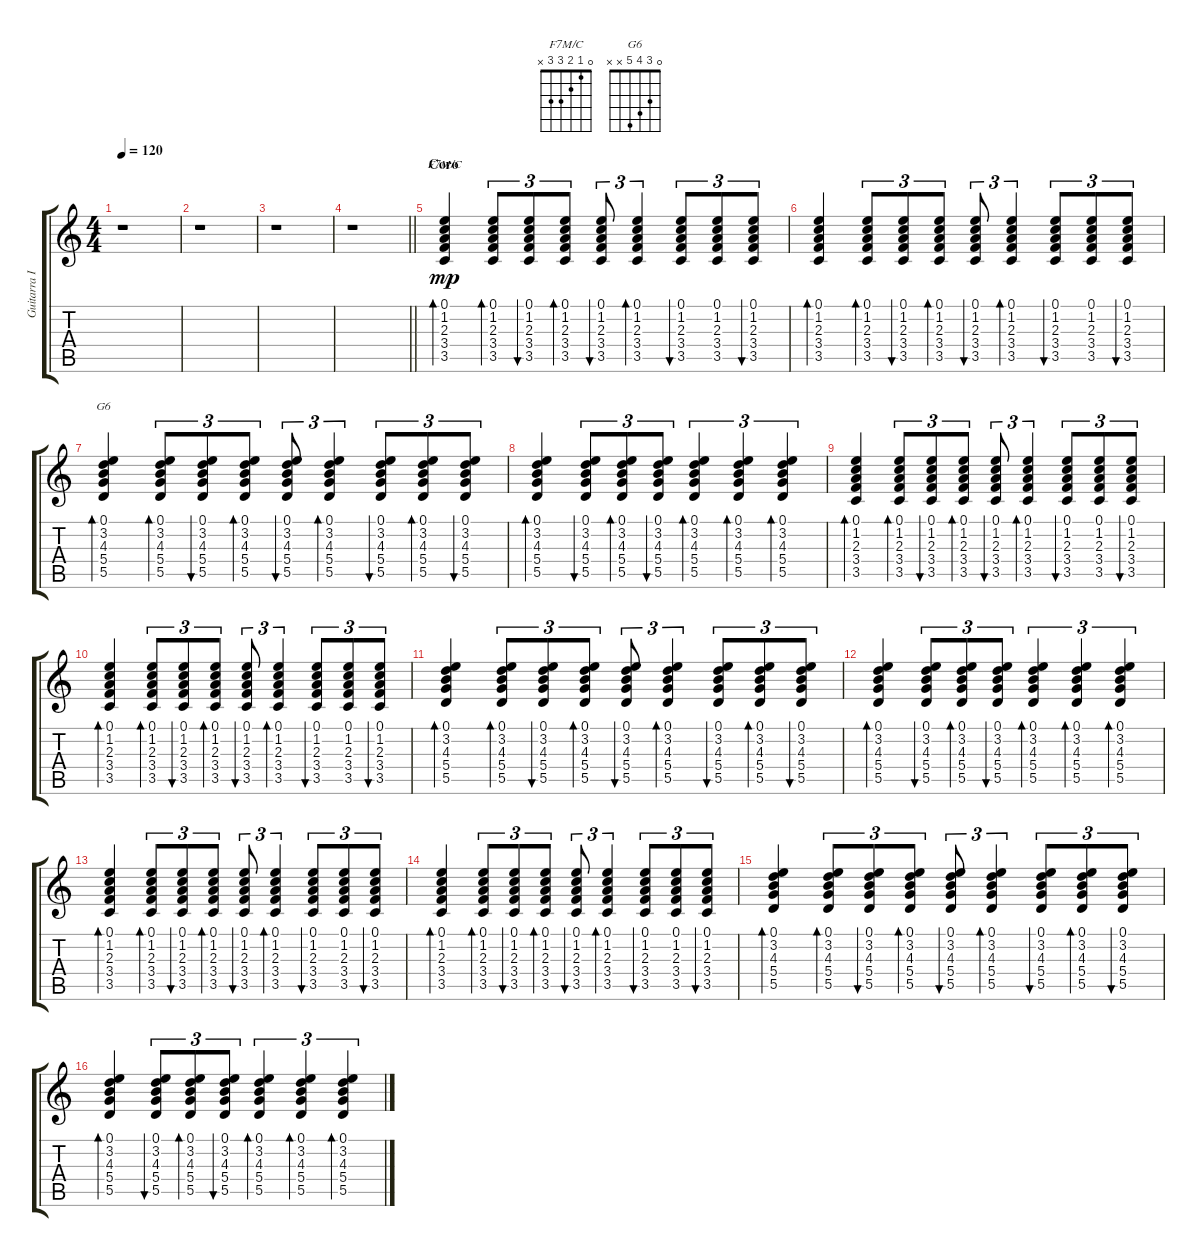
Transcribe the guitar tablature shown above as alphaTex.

\track ("Guitarra I" "Guitarra I") {instrument acousticguitarsteel}
\staff {score tabs}
\tuning (E4 B3 G3 D3 A2 E2) {hide}
\chord ("F7M/C" 0 1 2 3 3 x)
\chord ("G6" 0 3 4 5 x x)
\ts (4 4)
\tempo 120
\clef g2
\ks c
r.1{dy mp} |
r.1 |
r.1 |
\barLineRight lightlight
r.1 |
\section ("" "Coro")
(0.1 1.2 2.3 3.4 3.5).4{bd 30 ch "F7M/C"} (0.1 1.2 2.3 3.4 3.5).8{tu (3 2) bd 30} (0.1 1.2 2.3 3.4 3.5).8{tu (3 2) bu 30} (0.1 1.2 2.3 3.4 3.5).8{tu (3 2) bd 30} (0.1 1.2 2.3 3.4 3.5).8{tu (3 2) bu 30} (0.1 1.2 2.3 3.4 3.5).4{tu (3 2) bd 30} (0.1 1.2 2.3 3.4 3.5).8{tu (3 2) bu 30} (0.1 1.2 2.3 3.4 3.5).8{tu (3 2)} (0.1 1.2 2.3 3.4 3.5).8{tu (3 2) bu 30} |
(0.1 1.2 2.3 3.4 3.5).4{bd 30} (0.1 1.2 2.3 3.4 3.5).8{tu (3 2) bd 30} (0.1 1.2 2.3 3.4 3.5).8{tu (3 2) bu 30} (0.1 1.2 2.3 3.4 3.5).8{tu (3 2) bd 30} (0.1 1.2 2.3 3.4 3.5).8{tu (3 2) bu 30} (0.1 1.2 2.3 3.4 3.5).4{tu (3 2) bd 30} (0.1 1.2 2.3 3.4 3.5).8{tu (3 2) bu 30} (0.1 1.2 2.3 3.4 3.5).8{tu (3 2)} (0.1 1.2 2.3 3.4 3.5).8{tu (3 2) bu 30} |
(0.1 3.2 4.3 5.4 5.5).4{bd 30 ch "G6"} (0.1 3.2 4.3 5.4 5.5).8{tu (3 2) bd 30} (0.1 3.2 4.3 5.4 5.5).8{tu (3 2) bu 30} (0.1 3.2 4.3 5.4 5.5).8{tu (3 2) bd 30} (0.1 3.2 4.3 5.4 5.5).8{tu (3 2) bu 30} (0.1 3.2 4.3 5.4 5.5).4{tu (3 2) bd 30} (0.1 3.2 4.3 5.4 5.5).8{tu (3 2) bu 30} (0.1 3.2 4.3 5.4 5.5).8{tu (3 2) bd 30} (0.1 3.2 4.3 5.4 5.5).8{tu (3 2) bu 30} |
(0.1 3.2 4.3 5.4 5.5).4{bd 30} (0.1 3.2 4.3 5.4 5.5).8{tu (3 2) bu 30} (0.1 3.2 4.3 5.4 5.5).8{tu (3 2) bd 30} (0.1 3.2 4.3 5.4 5.5).8{tu (3 2) bu 30} (0.1 3.2 4.3 5.4 5.5).4{tu (3 2) bd 30} (0.1 3.2 4.3 5.4 5.5).4{tu (3 2) bd 30} (0.1 3.2 4.3 5.4 5.5).4{tu (3 2) bd 30} |
(0.1 1.2 2.3 3.4 3.5).4{bd 30} (0.1 1.2 2.3 3.4 3.5).8{tu (3 2) bd 30} (0.1 1.2 2.3 3.4 3.5).8{tu (3 2) bu 30} (0.1 1.2 2.3 3.4 3.5).8{tu (3 2) bd 30} (0.1 1.2 2.3 3.4 3.5).8{tu (3 2) bu 30} (0.1 1.2 2.3 3.4 3.5).4{tu (3 2) bd 30} (0.1 1.2 2.3 3.4 3.5).8{tu (3 2) bu 30} (0.1 1.2 2.3 3.4 3.5).8{tu (3 2)} (0.1 1.2 2.3 3.4 3.5).8{tu (3 2) bu 30} |
(0.1 1.2 2.3 3.4 3.5).4{bd 30} (0.1 1.2 2.3 3.4 3.5).8{tu (3 2) bd 30} (0.1 1.2 2.3 3.4 3.5).8{tu (3 2) bu 30} (0.1 1.2 2.3 3.4 3.5).8{tu (3 2) bd 30} (0.1 1.2 2.3 3.4 3.5).8{tu (3 2) bu 30} (0.1 1.2 2.3 3.4 3.5).4{tu (3 2) bd 30} (0.1 1.2 2.3 3.4 3.5).8{tu (3 2) bu 30} (0.1 1.2 2.3 3.4 3.5).8{tu (3 2)} (0.1 1.2 2.3 3.4 3.5).8{tu (3 2) bu 30} |
(0.1 3.2 4.3 5.4 5.5).4{bd 30} (0.1 3.2 4.3 5.4 5.5).8{tu (3 2) bd 30} (0.1 3.2 4.3 5.4 5.5).8{tu (3 2) bu 30} (0.1 3.2 4.3 5.4 5.5).8{tu (3 2) bd 30} (0.1 3.2 4.3 5.4 5.5).8{tu (3 2) bu 30} (0.1 3.2 4.3 5.4 5.5).4{tu (3 2) bd 30} (0.1 3.2 4.3 5.4 5.5).8{tu (3 2) bu 30} (0.1 3.2 4.3 5.4 5.5).8{tu (3 2) bd 30} (0.1 3.2 4.3 5.4 5.5).8{tu (3 2) bu 30} |
(0.1 3.2 4.3 5.4 5.5).4{bd 30} (0.1 3.2 4.3 5.4 5.5).8{tu (3 2) bu 30} (0.1 3.2 4.3 5.4 5.5).8{tu (3 2) bd 30} (0.1 3.2 4.3 5.4 5.5).8{tu (3 2) bu 30} (0.1 3.2 4.3 5.4 5.5).4{tu (3 2) bd 30} (0.1 3.2 4.3 5.4 5.5).4{tu (3 2) bd 30} (0.1 3.2 4.3 5.4 5.5).4{tu (3 2) bd 30} |
(0.1 1.2 2.3 3.4 3.5).4{bd 30} (0.1 1.2 2.3 3.4 3.5).8{tu (3 2) bd 30} (0.1 1.2 2.3 3.4 3.5).8{tu (3 2) bu 30} (0.1 1.2 2.3 3.4 3.5).8{tu (3 2) bd 30} (0.1 1.2 2.3 3.4 3.5).8{tu (3 2) bu 30} (0.1 1.2 2.3 3.4 3.5).4{tu (3 2) bd 30} (0.1 1.2 2.3 3.4 3.5).8{tu (3 2) bu 30} (0.1 1.2 2.3 3.4 3.5).8{tu (3 2)} (0.1 1.2 2.3 3.4 3.5).8{tu (3 2) bu 30} |
(0.1 1.2 2.3 3.4 3.5).4{bd 30} (0.1 1.2 2.3 3.4 3.5).8{tu (3 2) bd 30} (0.1 1.2 2.3 3.4 3.5).8{tu (3 2) bu 30} (0.1 1.2 2.3 3.4 3.5).8{tu (3 2) bd 30} (0.1 1.2 2.3 3.4 3.5).8{tu (3 2) bu 30} (0.1 1.2 2.3 3.4 3.5).4{tu (3 2) bd 30} (0.1 1.2 2.3 3.4 3.5).8{tu (3 2) bu 30} (0.1 1.2 2.3 3.4 3.5).8{tu (3 2)} (0.1 1.2 2.3 3.4 3.5).8{tu (3 2) bu 30} |
(0.1 3.2 4.3 5.4 5.5).4{bd 30} (0.1 3.2 4.3 5.4 5.5).8{tu (3 2) bd 30} (0.1 3.2 4.3 5.4 5.5).8{tu (3 2) bu 30} (0.1 3.2 4.3 5.4 5.5).8{tu (3 2) bd 30} (0.1 3.2 4.3 5.4 5.5).8{tu (3 2) bu 30} (0.1 3.2 4.3 5.4 5.5).4{tu (3 2) bd 30} (0.1 3.2 4.3 5.4 5.5).8{tu (3 2) bu 30} (0.1 3.2 4.3 5.4 5.5).8{tu (3 2) bd 30} (0.1 3.2 4.3 5.4 5.5).8{tu (3 2) bu 30} |
(0.1 3.2 4.3 5.4 5.5).4{bd 30} (0.1 3.2 4.3 5.4 5.5).8{tu (3 2) bu 30} (0.1 3.2 4.3 5.4 5.5).8{tu (3 2) bd 30} (0.1 3.2 4.3 5.4 5.5).8{tu (3 2) bu 30} (0.1 3.2 4.3 5.4 5.5).4{tu (3 2) bd 30} (0.1 3.2 4.3 5.4 5.5).4{tu (3 2) bd 30} (0.1 3.2 4.3 5.4 5.5).4{tu (3 2) bd 30}
